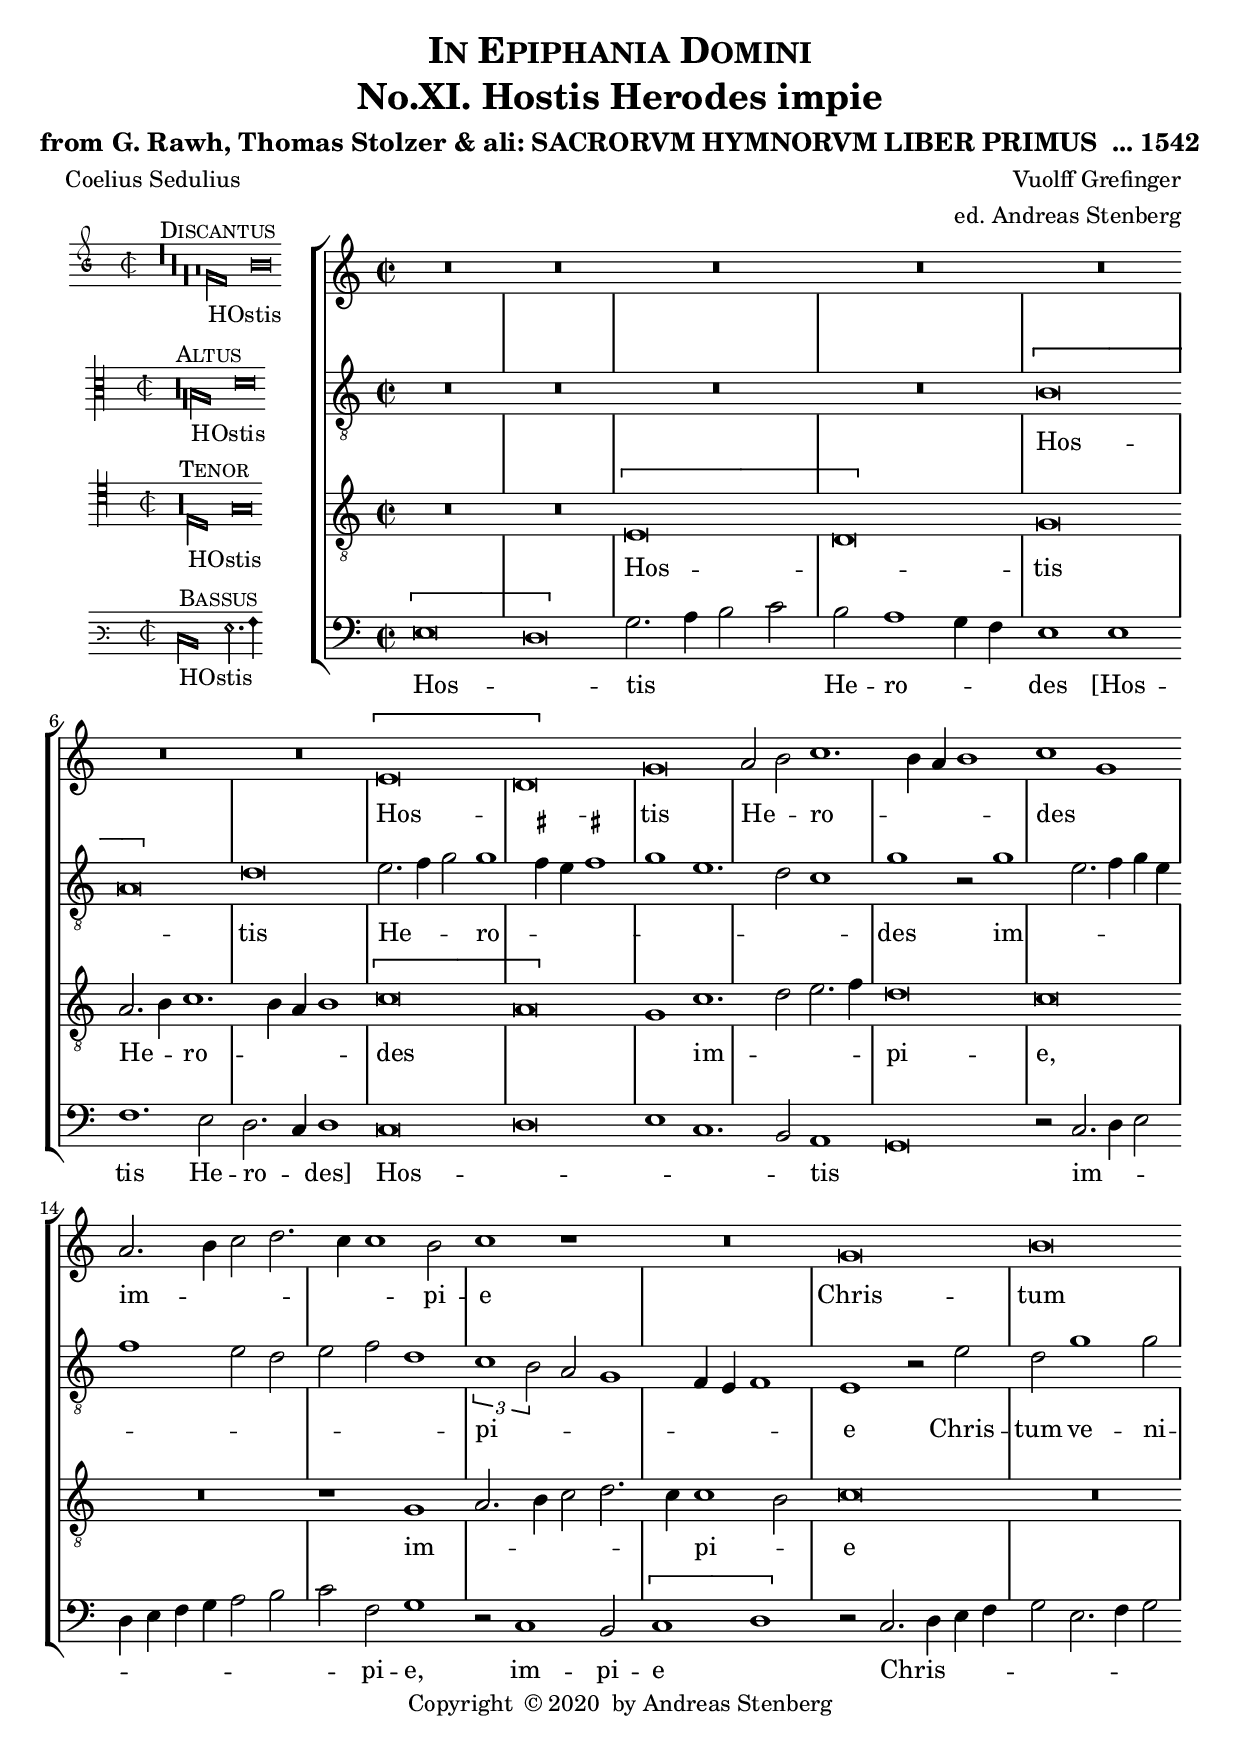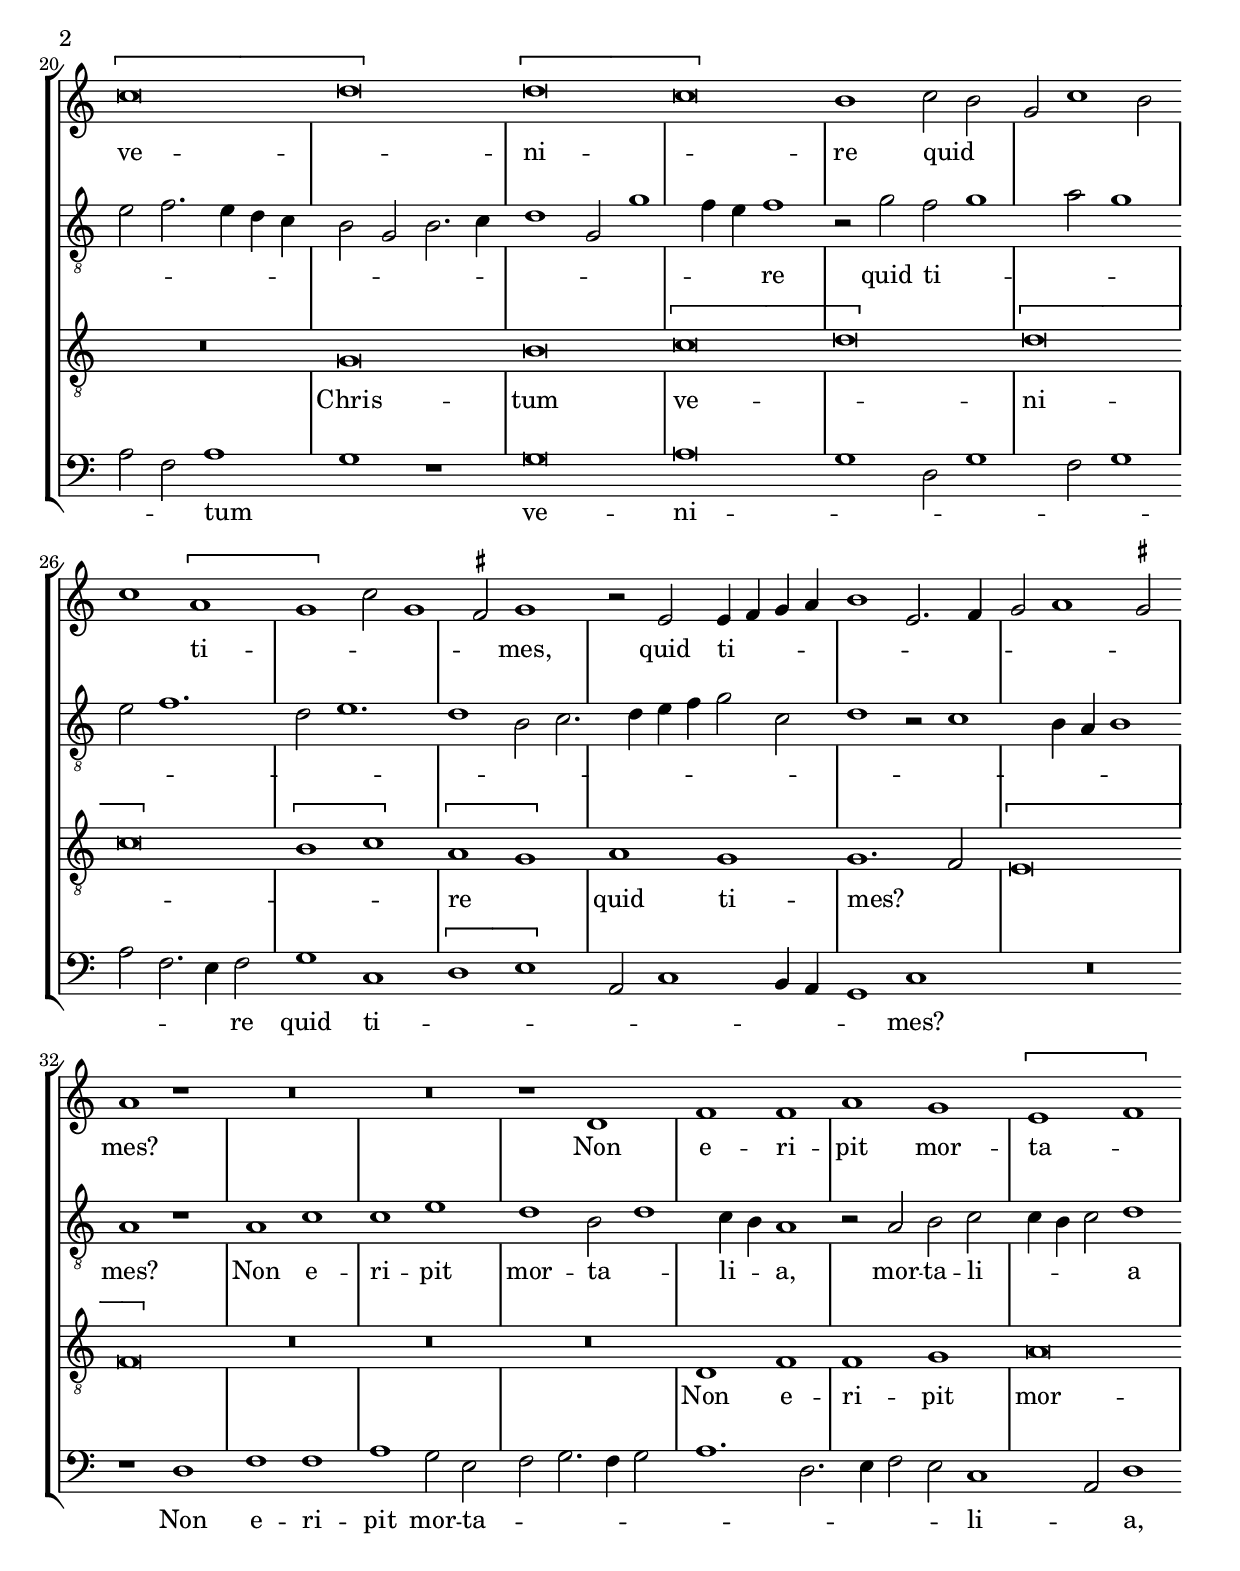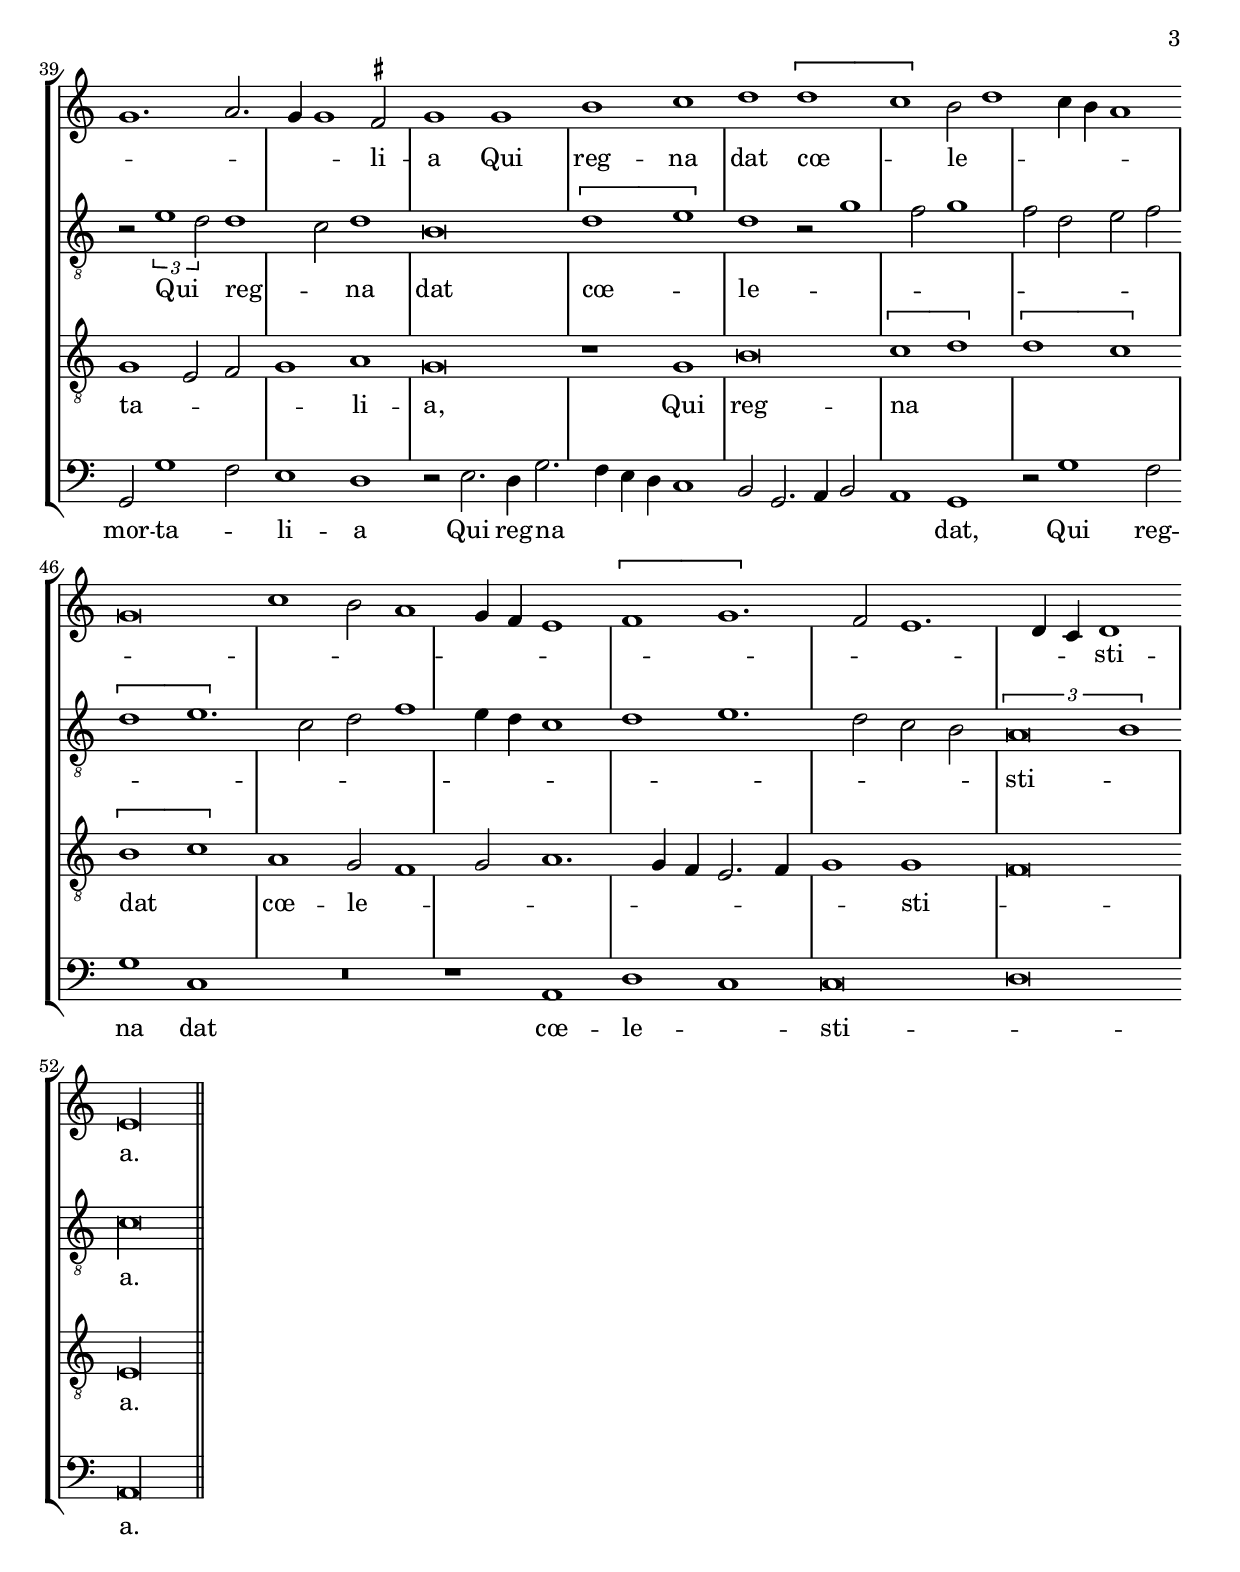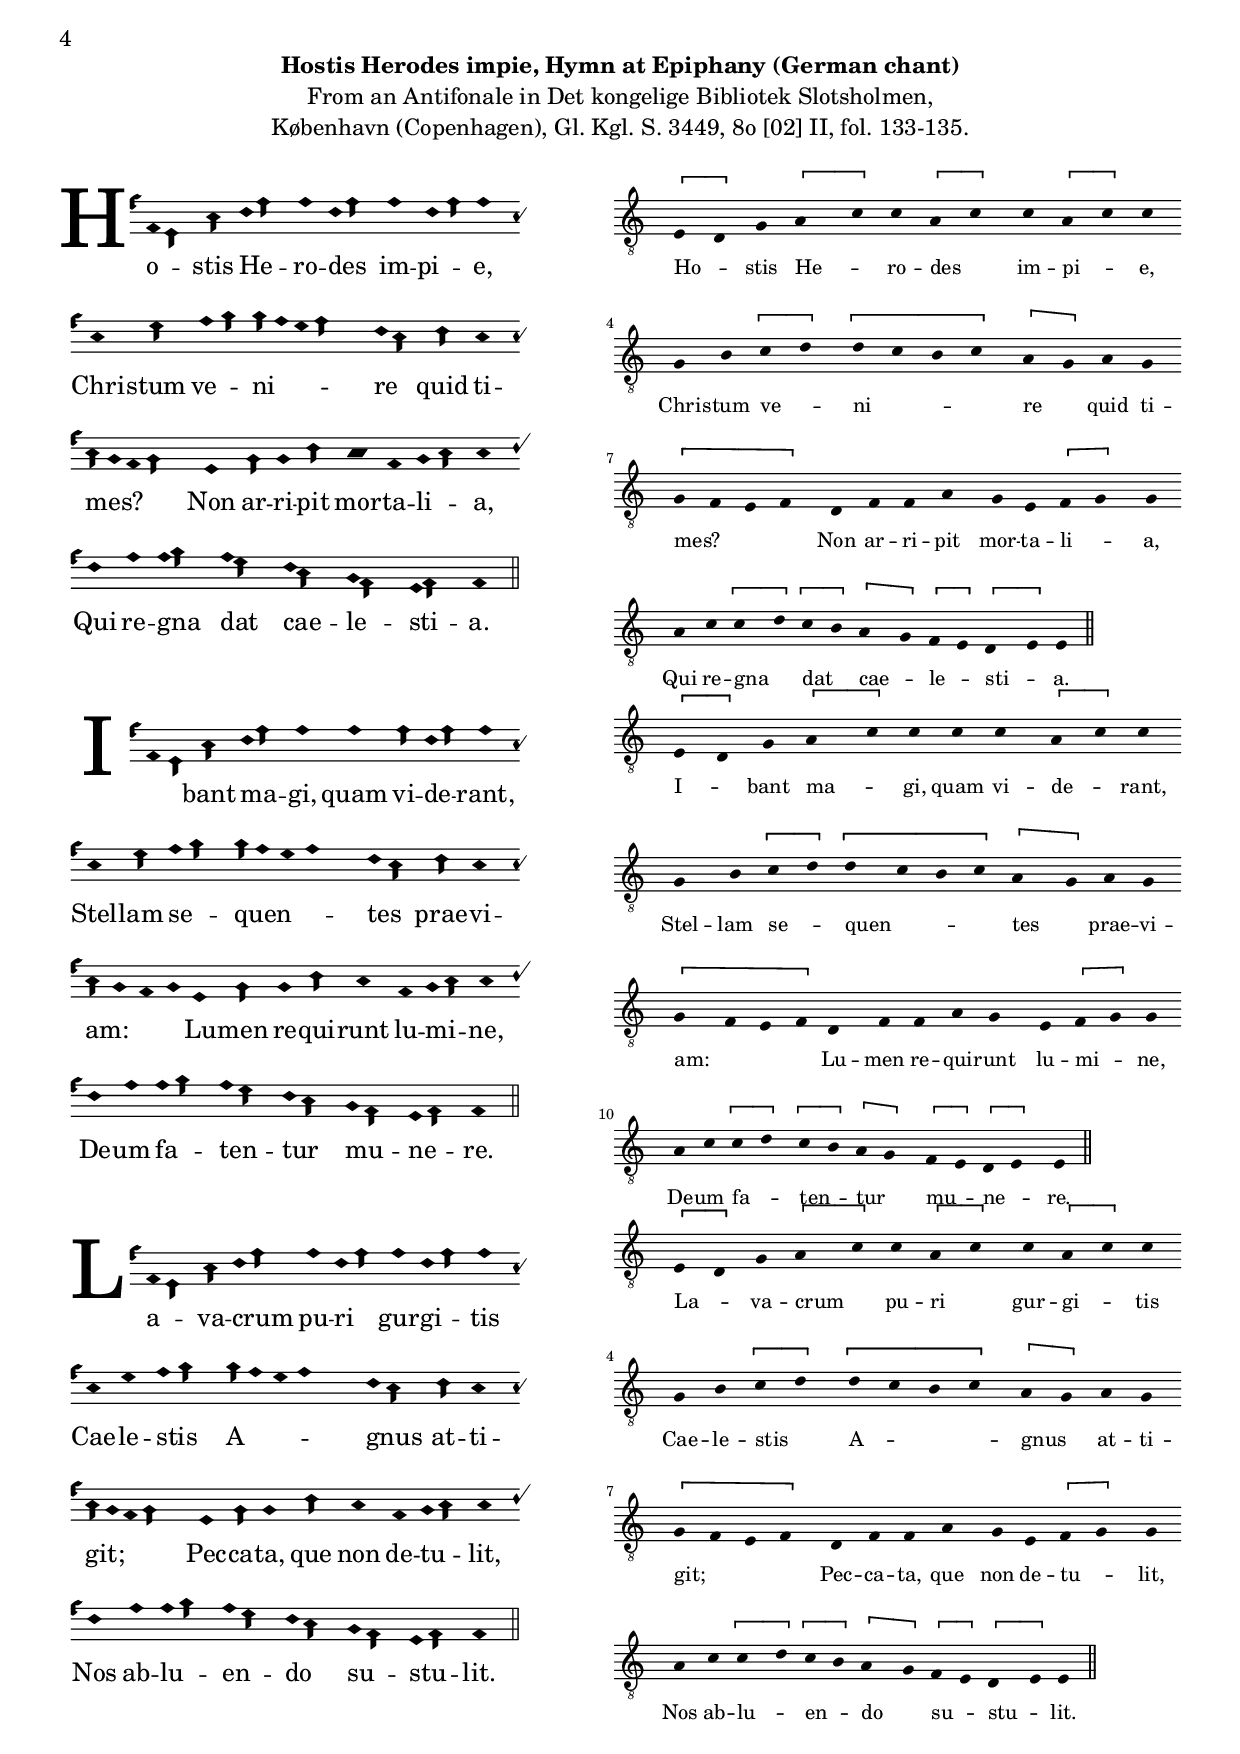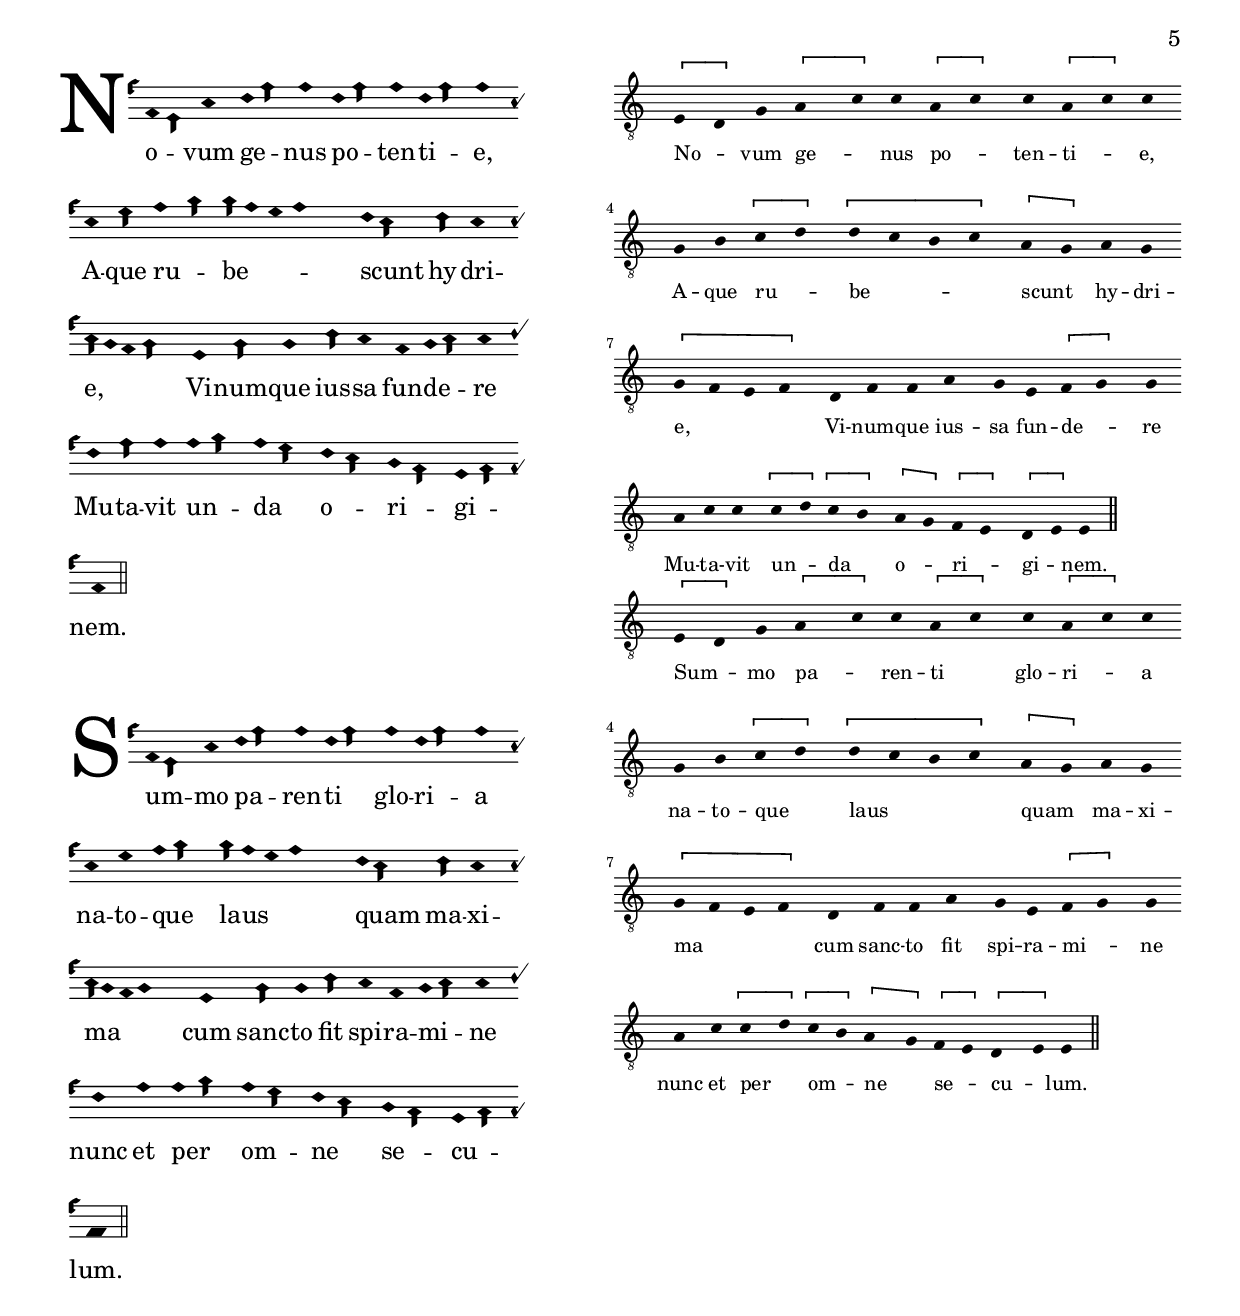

%%%%%%%%%%%%%%%%%%%%%%%%%%%%%%%%%%%%%%%%%%%%%%%%%%%%%%%%%%%%%%%%%%%
% This is a template based on the usual four part choir templater %
% where the voices have common lyrics at the the start but split  %
% to separate lyrics after a while.				  %
% This template is modyfied by AS from the one in the lilypond    %
% documentation.						  %
% This template is to be used for instance for fairly simple      %
% settings where the stanzas are set homophonicaly but twhere the %
% Chorus contains polyphony that require separate underlay for    %
% the different voices.						  %
%%%%%%%%%%%%%%%%%%%%%%%%%%%%%%%%%%%%%%%%%%%%%%%%%%%%%%%%%%%%%%%%%%%
\version "2.18.0"
\include "deutsch.ly"
#(append! supported-clefs '(("mensural-f3" . ("clefs.mensural.f" 0 0))))
#(append! supported-clefs '(("mensural-f1" . ("clefs.mensural.f" 4 0))))
#(append! supported-clefs '(("mensural-f2" . ("clefs.mensural.f" -2 0))))
#(append! supported-clefs '(("petrucci-g3" . ("clefs.petrucci.g" 0 1))))
#(append! supported-clefs '(("petrucci-c5" . ("clefs.petrucci.g" 5 5))))
ficta = \once \set suggestAccidentals =##t
\header {
  title = \markup {
    \center-column {
      \smallCaps "In Epiphania Domini"
      "No.XI. Hostis Herodes impie"
      ""
      \vspace #0.5
    }
  }
  subtitle = "from G. Rawh, Thomas Stolzer & ali: SACRORVM HYMNORVM LIBER PRIMUS  ... 1542"
  composer = "Vuolff Grefinger"
  arranger = "ed. Andreas Stenberg"
  poet = " Coelius Sedulius"
  meter =""
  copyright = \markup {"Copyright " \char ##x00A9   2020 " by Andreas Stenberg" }
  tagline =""
}
global = {
  \key c \major
}

sopMusic = \relative c'' {

  \set Score.tempoHideNote = ##t
  \tempo 1 = 76
  \time 2/2
  \set Timing.measureLength = #(ly:make-moment 4/2)
  \override Staff.BarLine.transparent = ##t
 R\breve*7
 \[e,\breve(
 d\breve)\]
 g\breve
 a2( h2) c1.(
     h4 a4 h1)
 c1( g1)
 a2.( h4 c2 d2.
    c4 c1) h2
 c1 r1
 R\breve
 g\breve
 h\breve
 \[c\breve(
 d\breve)\]
 \[d\breve(
 c\breve)\]		%% end of first line in orig.
 h1 c2( h2
 g2 c1 h2
 c1) \[a1(
 g1\] c2 g1
   \ficta fis2) g1
 r2 e2 e4( f4 g4 a4
 h1 e,2. f4
 g2 a1 \ficta gis2)
 a1 r1
 R\breve*2
 r1 d,1
 f1 f1
 a1 g1			%% end of second line.
 \[e1( f1\]
 g1. a2.
     g4 g1) \ficta fis2
 g1 g1
 h1 c1
 d1 \[d1(
 c1)\] h2( d1
    c4 h4 a1
 g\breve
 c1 h2 a1
    g4 f4 e1
 \[f1 g1.\]
     f2 e1.
     d4 c4) d1
  \cadenzaOn
  e\longa
 \revert Staff.BarLine.transparent
  \bar "||"
  \cadenzaOff
}
sopWords = \lyricmode {
  Hos -- tis He -- ro -- des im -- pi -- e
  Chris -- tum ve -- ni -- re quid ti -- mes,
  quid ti -- mes?
  Non e -- ri -- pit mor -- ta -- li -- a
  Qui reg -- na dat cœ -- le -- sti -- a.
}
altoMusic = \relative c' {
  \clef "G_8"
  \override Staff.BarLine.transparent = ##t
  R\breve*4
  \[h\breve(
  a\breve)\]
  d\breve
  e2.( f4 g2) g1(
     \ficta fis4 e4 \ficta fis!1
  g1 e1.
     d2 c1)
  g'1 r2 g1(
      e2. f4 g4 e4
  f1 e2 d2
  e2 f2 d1)			%% end of first line in orig.
  \tuplet 3/2 { c1( h2 } a2 g1
      f4 e4 f1)
  e1 r2 e'2
  d2 g1 g2(
  e2 f2.( e4 d4 c4
  h2 g2 h2. c4
  d1 g,2 g'1
     f4 e4) f1
  r2 g2 f2( g1
     a2 g1			%% end of seccond line.
  e2 f1.
  d2 e1.
  d1 h2 c2.
     d4 e4 f4 g2 c,2
  d1 r2 c1
     h4 a4 h1)
  a1 r1
  a1 c1
  c1 e1
  d1 h2( d1)
     c4( h4) a1
  r2 a2 h2 c2(			%% end of third line.
  c4 h4 c2) d1
  r2 \tuplet 3/2 { e1( d2) } d1(
     c2) d1
  h\breve
  \[d1( e1)\]
  d1( r2 g1
      f2 g1
  f2 d2 e2 f2
  \[d1 e1.\]
        c2 d2 f1
        e4 d4 c1
    d1 e1.
       d2 c2 h2)
    \tuplet 3/2 { a\breve( h1) }
    c\longa
  \revert Staff.BarLine.transparent
}
altoWords = \lyricmode {
  Hos -- tis He -- ro -- des im -- pi -- e
  Chris -- tum ve -- ni -- re quid ti -- mes?
  Non e -- ri -- pit mor -- ta -- li -- a,
  mor -- ta -- li -- a
  Qui reg -- na dat cœ -- le -- sti -- a.
}
%% PDF pag. 356.
tenorMusic = \relative c {
  \clef "G_8"
  \override Staff.BarLine.transparent = ##t
   R\breve*2
   \[e\breve (
   d\breve)\]
   g\breve
   a2.( h4) c1.(
      h4 a4 h1)
   \[c\breve(
   a\breve\]
   g1) c1.(
      d2 e2. f4)
   d\breve
   c\breve
   R\breve
   r1 g(
   a2. h4 c2 d2.
      c4) c1( h2)		%% end of first line in orig.
   c\breve
   R\breve*2
   g\breve
   h\breve
   \[c\breve(
   d\breve)\]
   \[d\breve(
   c\breve\]
   \[h1 c1)\]
   \[a1( g1)\]
   a1 g1
   g1.( f2
   \[e\breve
   f\breve)\]
   R\breve*3
   d1 f1
   f1 g1
   a\breve
   g1( e2 f2
   g1) a1
   g\breve
   r1 g1
   h\breve
   \[c1( d1\]			%% end of second line.
   \[d1 c1)\]
   \[h1( c1)\]
   a1 g2( f1
      g2 a1.
      g4 f4 e2. f4
   g1) g1(
   f\breve)
   e\longa
 \revert Staff.BarLine.transparent
}
tenorWords = \lyricmode {
  Hos -- tis He -- ro -- des im -- pi -- e,
  im -- pi -- e
  Chris -- tum ve -- ni -- re quid ti -- mes?
  Non e -- ri -- pit mor -- ta -- li -- a,
  Qui reg -- na dat cœ -- le -- sti -- a.
}
bassMusic = \relative c {
  \override Staff.BarLine.transparent = ##t
  \[e\breve(
  d\breve)\]
  g2.( a4 h2 c2)
  h2 a1( g4 f4)
  e1 e1
  f1. e2
  d2.( c4) d1
  c\breve(
  d\breve
  e1 c1.
     h2) a1(
  g\breve)
  r2 c2.( d4 e2			%% end of first line in orig.
  d4 e4 f4 g4 a2 h2
  c2) f,2 g1
  r2 c,1 h2
  \[c1( d1)\]
  r2 c2.( d4
  e4 f4 g2 e2. f4
  g2 a2 f2) a1(
  g1) r1
  g\breve
  a\breve(
  g1 d2 g1
     f2 g1			%% end of second line.
  a2 f2. e4) f2
  g1 c,1(
  \[d1 e1\]
  a,2 c1 h4 a4
  g1) c1
  R\breve
  r1 d1
  f1 f1
  a1 g2 e2 (
  f2 g2. f4 g2
  a1. d,2.
     e4 f2 e2) c1(
     a2) d1			%% end of third line.
  g,2 g'1( f2)
  e1 d1
  r2 e2. d4 g2.(
    f4 e4 d4 c1
  h2 g2. a4 h2
  a1) g1
  r2 g'1 f2
  g1 c,1
  R\breve
  r1 a1
  d1( c1)
  c\breve(
  d\breve)
  a\longa
  \revert Staff.BarLine.transparent
}
bassWords = \lyricmode {
  Hos -- tis He -- ro -- des
  [Hos -- tis He -- ro -- des]
  Hos -- tis im -- pi -- e,
  im -- pi -- e
  Chris -- tum ve -- ni -- re quid ti -- mes?
  Non e -- ri -- pit mor -- ta -- li -- a,
  mor -- ta -- li -- a
  Qui reg -- na dat,
  Qui reg -- na dat cœ -- le -- sti -- a.
}
incipitDiscantus = \markup {
  \score {
    {
      %      \set Staff.instrumentName = #"Tenor "
      \override NoteHead.style = #'neomensural
      \override Rest.style = #'neomensural
      \override Staff.TimeSignature.style = #'mensural
      \cadenzaOn
      \clef "petrucci-g3"
      \key c \major
      \time 2/2

      h'\longa \rest ^\markup { \smallCaps"Discantus"}
      g'\longa \rest
      e'\longa \rest
      e'\breve \rest
      \[e'\breve_"HOstis"
      d'\] g'\breve
    }
    \layout {
      \context {
        \Voice
        \remove "Ligature_bracket_engraver"
        \consists "Mensural_ligature_engraver"
      }
      line-width = 4.5\cm
    }
  }
}


incipitAltus = \markup {
  \score {
    {
      %      \set Staff.instrumentName = #"Tenor "
      \override NoteHead.style = #'neomensural
      \override Rest.style = #'neomensural
      \override Staff.TimeSignature.style = #'mensural
      \cadenzaOn
      \clef "petrucci-c3"
      \key c \major
      \time 2/2
      c'\longa \rest^\markup \smallCaps"Altus"
      a\longa\rest
      \[h\breve_"HOstis"
      a\breve\] d'\breve
    }
    \layout {
      \context {
        \Voice
        \remove "Ligature_bracket_engraver"
        \consists "Mensural_ligature_engraver"
      }
      line-width = 4.5\cm
    }
  }
}


incipitTenor = \markup {
  \score {
    {
      %      \set Staff.instrumentName = #"Tenor "
      \override NoteHead.style = #'neomensural
      \override Rest.style = #'neomensural
      \override Staff.TimeSignature.style = #'mensural
      \cadenzaOn
      \clef "petrucci-c4"
      \key c \major
      \time 2/2
      r\longa ^\markup \smallCaps"Tenor" \[e\breve _"HOstis"
      d\breve\]
      g\breve
    }
    \layout {
      \context {
        \Voice
        \remove "Ligature_bracket_engraver"
        \consists "Mensural_ligature_engraver"
      }
      line-width = 5.0\cm
    }
  }
}
#(append! supported-clefs '(("mensural-f3" . ("clefs.mensural.f" 0 0))))

incipitBassus = \markup {
  \score {
    {
      %      \set Staff.instrumentName = #"Tenor "
      \override NoteHead.style = #'neomensural
      \override Rest.style = #'neomensural
      \override Staff.TimeSignature.style = #'mensural
      \cadenzaOn
      \clef "mensural-f3"
      \key c \major
      \time 2/2
      \[e\breve^\markup \smallCaps"Bassus"_"HOstis"
      d\breve\] g2. a4
    }
    \layout {
      \context {
        \Voice
        \remove "Ligature_bracket_engraver"
        \consists "Mensural_ligature_engraver"
      }
      line-width = 4.5\cm
    }
  }
}


\score {
  <<
    \new StaffGroup \with {
      \override VerticalAxisGroup.staff-staff-spacing = #'((basic-distance . 12))
    } <<
      \new Staff = treble <<
        \set Staff.instrumentName = \incipitDiscantus
        \new Voice = "sopranos" {
          \set  Staff.midiInstrument ="choir aahs"
          %	\voiceOne
          << \global \sopMusic >>
        }
      >>
      \new Lyrics = sopranos { s1 }

      \new Staff = "medius" <<
        \set Staff.instrumentName = \incipitAltus

        \new Voice = "altos" {
          %	\voiceTwo
          \set  Staff.midiInstrument ="choir aahs"
          << \global \altoMusic >>
        }
      >>

      \new Lyrics = "altos" { s1 }
      \new Staff = tenors <<
        \set Staff.instrumentName = \incipitTenor

        \clef "treble"
        \new Voice = "tenors" {
          \set  Staff.midiInstrument ="choir aahs"
          %	\voiceOne
          << \global \tenorMusic >>
        }
      >>
      \new Lyrics = "tenors" { s1 }

      \new Staff ="basses" {
        \set Staff.instrumentName = \incipitBassus

        \new Voice = "basses" {
          \set  Staff.midiInstrument ="choir aahs"
          \clef "bass"
          %	\voiceTwo
          << \global \bassMusic >>
        }
      }
    >>
    \new Lyrics = basses { s1 }

    \context Lyrics = sopranos \lyricsto sopranos \sopWords
    \context Lyrics = altos \lyricsto altos \altoWords
    \context Lyrics = tenors \lyricsto tenors \tenorWords
    \context Lyrics = basses \lyricsto basses \bassWords
  >>
  \layout {
    \context {
      \Score
      % no bars in staves
      %      \override BarLine.transparent = ##t

    }
    % the next three instructions keep the lyrics between the bar lines
    \context {
      \Lyrics
      \consists "Bar_engraver"
      \override BarLine.transparent = ##t
    }
    \context {
      \StaffGroup
      \consists "Separating_line_group_engraver"
    }
    \context {
      \Voice
      % no slurs
      \override Slur.transparent = ##t
      % Comment in the below "\remove" command to allow line
      % breaking also at those barlines where a note overlaps
      % into the next bar.  The command is commented out in this
      % short example score, but especially for large scores, you
      % will typically yield better line breaking and thus improve
      % overall spacing if you comment in the following command.
      %\remove "Forbid_line_break_engraver"
    }
    indent = 4.5\cm
  }

}
\score {
  <<
    \new StaffGroup <<
      \new Staff = treble <<
        \set Staff.instrumentName = \incipitDiscantus
        \new Voice = "sopranos" {
          \set  Staff.midiInstrument ="choir aahs"
          %	\voiceOne
          << \global \sopMusic >>
        }
      >>
      \new Lyrics = sopranos { s1 }

      \new Staff = "medius" <<
        \set Staff.instrumentName = \incipitAltus

        \new Voice = "altos" {
          %	\voiceTwo
          \set  Staff.midiInstrument ="choir aahs"
          << \global \altoMusic >>
        }
      >>

      \new Lyrics = "altos" { s1 }
      \new Staff = tenors <<
        \set Staff.instrumentName = \incipitTenor

        \clef "treble"
        \new Voice = "tenors" {
          \set  Staff.midiInstrument ="choir aahs"
          %	\voiceOne
          << \global \tenorMusic >>
        }
      >>
      \new Lyrics = "tenors" { s1 }

      \new Staff ="basses" {
        \set Staff.instrumentName = \incipitBassus

        \new Voice = "basses" {
          \set  Staff.midiInstrument ="choir aahs"
          \clef "G_8"
          %	\voiceTwo
          << \global \bassMusic >>
        }
      }
    >>
    \new Lyrics = basses { s1 }

    \context Lyrics = sopranos \lyricsto sopranos \sopWords
    \context Lyrics = altos \lyricsto altos \altoWords
    \context Lyrics = tenors \lyricsto tenors \tenorWords
    \context Lyrics = basses \lyricsto basses \bassWords
  >>
  \midi {}
}

\version "2.20.0"

\include "deutsch.ly"
%\include "gregorian.ly"

virga =
\once \override NoteHead.style = #'hufnagel.virga

lpes =
\once \override NoteHead.style = #'hufnagel.lpes

virgaL = \tweak extra-offset #'(-3.5 . 0)   \once \override NoteHead.style = #'hufnagel.virga


virgula = {
  \once \override BreathingSign.text = #(make-musicglyph-markup "scripts.rcomma")
  \once \override BreathingSign.font-size = #-2

  % Workaround: add padding.  Correct fix would be spacing engine handle this.
  \once \override BreathingSign.minimum-X-extent = #'(-0.8.0 . 0.0)
  \once \override BreathingSign.minimum-Y-extent = #'(-2.5 . 2.5)

  \breathe
}
caesura = {
  \once \override BreathingSign.text = #(make-musicglyph-markup "scripts.rvarcomma")
  \once \override BreathingSign.font-size = #-2

  % Workaround: add padding.  Correct fix would be spacing engine handle this.
  \once \override BreathingSign.minimum-X-extent = #'(-0.8.0 . 0.0)
  \once \override BreathingSign.minimum-Y-extent = #'(-2.5 . 2.5)

  \breathe
}
divisioMinima = {
  \once \override BreathingSign.stencil = #ly:breathing-sign::divisio-minima

  % Workaround: add padding.  Correct fix would be spacing engine handle this.
  \once \override BreathingSign.minimum-X-extent = #'(-0.8.0 . 0.0)
  \once \override BreathingSign.minimum-Y-extent = #'(-2.5 . 2.5)

  \breathe
}
divisioMaior = {
  \once \override BreathingSign.stencil = #ly:breathing-sign::divisio-maior
  \once \override BreathingSign.Y-offset = #0

  % Workaround: add padding.  Correct fix would be spacing engine handle this.
  \once \override BreathingSign.minimum-X-extent = #'(-0.8.0 . 0.0)
  \once \override BreathingSign.minimum-Y-extent = #'(-2.5 . 2.5)

  \breathe
}
divisioMaxima = {
  \once \override BreathingSign.stencil = #ly:breathing-sign::divisio-maxima
  \once \override BreathingSign.Y-offset = #0

  % Workaround: add padding.  Correct fix would be spacing engine handle this.
  \once \override BreathingSign.minimum-X-extent = #'(-0.8.0 . 0.0)
  \once \override BreathingSign.minimum-Y-extent = #'(-2.5 . 2.5)

  \breathe
}
finalis = {
  \once \override BreathingSign.stencil = #ly:breathing-sign::finalis
  \once \override BreathingSign.Y-offset = #0

  % Workaround: add padding.  Correct fix would be spacing engine handle this.
  \once \override BreathingSign.minimum-X-extent = #'(-0.8.0 . 0.0)
  \once \override BreathingSign.minimum-Y-extent = #'(-2.5 . 2.5)

  \breathe
}


Hostis = \relative c {
  %  \time 1/4
  \clef "G_8"
  %  \override Lyrics.LyricText.X-extent  = #'(0 . 3)
  \[e4\melisma d\melismaEnd\] g
  \[a\melisma c\melismaEnd\] c \[a\melisma c\melismaEnd\]
  c \[a\melisma c\melismaEnd\] c
  \break \bar ""

  g h
  \[c\melisma d\melismaEnd\] \[d\melisma c h c\melismaEnd\] \[a\melisma g\melismaEnd\]
  a g
  \break \bar ""

  \[g\melisma f e f\melismaEnd\]
  d f f a
  g e \[f\melisma g\melismaEnd\] g
  \break \bar ""

  a c \[c\melisma d\melismaEnd\]
  \[c\melisma h\melismaEnd\]
  \[a\melisma g\melismaEnd\] \[f\melisma e\melismaEnd\]  \[d\melisma e\melismaEnd\] e
  \once \revert Staff.BarLine.transparent \bar "||"
}

HostisII = \relative c {
  %  \time 1/4
  \clef "G_8"
  %  \override Lyrics.LyricText.X-extent  = #'(0 . 3)
  \[e\melisma d\melismaEnd\] g
  \[a\melisma c\melismaEnd\] c c
  c \[a\melisma c\melismaEnd\] c
  \break \bar ""

  g h
  \[c\melisma d\melismaEnd\] \[d\melisma c h c\melismaEnd\] \[a\melisma g\melismaEnd\]
  a g
  \break \bar ""

  \[g\melisma f e f\melismaEnd\]
  d f f a
  g e \[f\melisma g\melismaEnd\] g
  \break \bar ""

  a c \[c\melisma d\melismaEnd\]
  \[c\melisma h\melismaEnd\]
  \[a\melisma g\melismaEnd\] \[f\melisma e\melismaEnd\]  \[d\melisma e\melismaEnd\] e
  \once \revert Staff.BarLine.transparent \bar "||"
}
HostisIII = \relative c {
  %  \time 1/4
  \clef "G_8"
  %  \override Lyrics.LyricText.X-extent  = #'(0 . 3)
  \[e\melisma d\melismaEnd\] g
  \[a\melisma c\melismaEnd\] c \[a\melisma c\melismaEnd\]
  c \[a\melisma c\melismaEnd\] c
  \break \bar ""

  g h
  \[c\melisma d\melismaEnd\] \[d\melisma c h c\melismaEnd\] \[a\melisma g\melismaEnd\]
  a g
  \break \bar ""

  \[g\melisma f e f\melismaEnd\]
  d f f a
  g e \[f\melisma g\melismaEnd\] g
  \break \bar ""

  a c \[c\melisma d\melismaEnd\]
  \[c\melisma h\melismaEnd\]
  \[a\melisma g\melismaEnd\] \[f\melisma e\melismaEnd\]  \[d\melisma e\melismaEnd\] e
  \once \revert Staff.BarLine.transparent \bar "||"
}
HostisIV = \relative c {
  %  \time 1/4
  \clef "G_8"
  %  \override Lyrics.LyricText.X-extent  = #'(0 . 3)
  \[e\melisma d\melismaEnd\] g
  \[a\melisma c\melismaEnd\] c \[a\melisma c\melismaEnd\]
  c \[a\melisma c\melismaEnd\] c
  \break \bar ""

  g h
  \[c\melisma d\melismaEnd\] \[d\melisma c h c\melismaEnd\] \[a\melisma g\melismaEnd\]
  a g
  \break \bar ""

  \[g\melisma f e f\melismaEnd\]
  d f f a
  g e \[f\melisma g\melismaEnd\] g
  \break \bar ""

  a c c \[c\melisma d\melismaEnd\]
  \[c\melisma h\melismaEnd\]
  \[a\melisma g\melismaEnd\] \[f\melisma e\melismaEnd\]  \[d\melisma e\melismaEnd\] e
  \once \revert Staff.BarLine.transparent \bar "||"
}
HostisV = \relative c {
  %  \time 1/4
  \clef "G_8"
  %  \override Lyrics.LyricText.X-extent  = #'(0 . 3)
  \[e\melisma d\melismaEnd\] g
  \[a\melisma c\melismaEnd\] c \[a\melisma c\melismaEnd\]
  c \[a\melisma c\melismaEnd\] c
  \break \bar ""

  g h
  \[c\melisma d\melismaEnd\] \[d\melisma c h c\melismaEnd\] \[a\melisma g\melismaEnd\]
  a g
  \break \bar ""

  \[g\melisma f e f\melismaEnd\]
  d f f a
  g e \[f\melisma g\melismaEnd\] g
  \break \bar ""

  a c \[c\melisma d\melismaEnd\]
  \[c\melisma h\melismaEnd\]
  \[a\melisma g\melismaEnd\] \[f\melisma e\melismaEnd\]  \[d\melisma e\melismaEnd\] e
  \once \revert Staff.BarLine.transparent \bar "||"
}
HostisLyr = \lyricmode {
  Ho -- stis He -- ro -- des im -- pi -- e,
  Chri -- stum ve -- ni -- re quid ti -- mes?
  Non ar -- ri -- pit mor -- ta -- li -- a,
  Qui re -- gna dat cae -- le -- sti -- a.
}

Beatus = \lyricmode {
I -- bant ma -- gi, quam vi -- de -- rant,
                  Stel -- lam se -- quen -- tes prae -- vi -- am:
                  Lu -- men re -- qui -- runt lu -- mi -- ne,
                  De -- um fa -- ten -- tur mu -- ne -- re.

}

Clausae = \lyricmode {
   La -- va -- crum pu -- ri gur -- gi -- tis
                  Cae -- le -- stis A -- gnus at -- ti -- git;
                  Pec -- ca -- ta, que non de -- tu -- lit,
                  Nos ab -- lu -- en -- do su -- stu -- lit.

}
Domus = \lyricmode {
  Do -- mus pu -- di -- ci pec -- to -- ris
  Tem -- plum re -- pen -- te fit De -- i;
  In -- tac -- ta ne -- sci -- ens vi -- rum
  Ver -- bo con -- ce -- pit Fi -- li -- um.
}
Enixa = \lyricmode {
  Eni -- xa est pu -- er -- pe -- ra
  Quem Ga -- bri -- el prae -- di -- xe -- rat,
  Quem ma -- tris al -- vo ge -- sti -- ens
  Clau -- sus Io -- an -- nes sen -- se -- rat.
}
Foeno = \lyricmode {
  Foe -- no ia -- ce -- re per -- tu -- lit,
  Prae -- se -- pe non ab -- hor -- ru -- it,
  Par -- vo -- que lac -- te pa -- stus est
  Per quem nec a -- les e -- su -- rit.
}
Gaudet = \lyricmode {
  No -- vum ge -- nus po -- ten -- ti -- e,
                A -- que ru -- be -- scunt hy -- dri -- e,
                Vi -- num -- que ius -- sa fun -- de -- re
                Mu -- ta -- vit un -- da o -- ri -- gi -- nem.

}
Summo = \lyricmode {
  Sum -- mo pa -- ren -- ti glo -- ri -- a
  na -- to -- que laus quam ma -- xi -- ma
  cum sanc -- to fit spi -- ra -- mi -- ne
  nunc et per om -- ne se -- cu -- lum.

}

\markup {
  \column {
    \fill-line { \bold "Hostis Herodes impie, Hymn at Epiphany (German chant)" }
    \fill-line {      "From an Antifonale in Det kongelige Bibliotek Slotsholmen," }
    \fill-line {  "København (Copenhagen), Gl. Kgl. S. 3449, 8o [02] II, fol. 133-135." }
    \vspace #'1.0
    \fill-line {
      \column {
        \line {

          \score {
            <<
              \new VaticanaStaff = "upperStaff" <<
                \set Staff.instrumentName = \markup \fontsize #'11  "H"
                \set Staff.midiInstrument = "choir aahs"
                \context VaticanaVoice = "cantus" <<
                  \transpose c c {
                    %      \override Staff.StaffSymbol.line-count = #5
                    \startStaff
                    \override Staff.KeySignature.glyph-name-alist =
                    #alteration-hufnagel-glyph-name-alist
                    \override Staff.Accidental.glyph-name-alist =
                    #alteration-hufnagel-glyph-name-alist
                    \override Staff.Custos.style = #'hufnagel
                    \override NoteHead.style = #'hufnagel.punctum
                    \clef "hufnagel-do3"
                    %\set Staff.clefPosition = #2
                    % \set Staff.middleCPosition = #2
                    %  \set Staff.middleCClefPosition = #-4        d e \virgula \once \override NoteHead.style = #'hufnagel.virga
                    e\melisma \virga \tweak extra-offset #'(-1.2 . 0)  d\melismaEnd \virga g\melismaEnd
                    a\melisma \virga \tweak extra-offset #'(-1.2 . 0)  c'\melismaEnd c'  a\melisma \virga \tweak extra-offset #'(-1.2 . 0)  c'\melismaEnd
                    c' \tweak extra-offset #'(0.8 . 0) a\melisma \tweak extra-offset #'(-1.8 . 0) \virga c'\melismaEnd c '
                    \break \bar ""

                    g \virga h
                    \tweak extra-offset #'(0.8 . 0) c'\melisma \tweak extra-offset #'(-1.8 . 0) \virga d'\melismaEnd \virga  d'\melisma \tweak extra-offset #'(-0.8 . 0) c' \tweak extra-offset #'(-1.8 . 0) h \virga \tweak extra-offset #'(-2.8 . 0) c'\melismaEnd a\melisma \virga \tweak extra-offset #'(-1.2 . 0)  g\melismaEnd
                    \virga a g
                    \break \bar ""

                    \virga g\melisma \tweak extra-offset #'(-0.8 . 0) f \tweak extra-offset #'(-1.8 . 0) e \virga \tweak extra-offset #'(-2.8 . 0)  f\melismaEnd
                    d
                    \virga f f \virga a
                    \lpes g e f\melisma \virga \tweak extra-offset #'(-0.8 . 0)  g\melismaEnd g
                    \break \bar ""

                    a c' c'\melisma \virga \tweak extra-offset #'(-1.8 . 0)  d'\melismaEnd
                    c'\melisma \virga \tweak extra-offset #'(-1.8 . 0)  h\melismaEnd
                    a\melisma \virga \tweak extra-offset #'(-1.8 . 0)  g\melismaEnd f\melisma \virga \tweak extra-offset #'(-1.8 . 0)  e\melismaEnd d\melisma \virga \tweak extra-offset #'(-1.8 . 0)  e\melismaEnd e
                    \finalis

                  }
                >>
                \new Lyrics = "One" \lyricsto "cantus" {
                  o -- stis He -- ro -- des im -- pi -- e,
                  Chri -- stum ve -- ni -- re quid ti -- mes?
                  Non ar -- ri -- pit mor -- ta -- li -- a,
                  Qui re -- gna dat cae -- le -- sti -- a.
                }

              >>

            >>
            \layout {
              indent = 10.0
              line-width = 76
              ragged-last = ##f
              \context {
                \Score
                timing = ##f
              }
              \context {
                \VaticanaStaff
                \revert  BarLine.transparent
                \override StaffSymbol.thickness = #1.0
                \override KeySignature.glyph-name-alist =
                #alteration-vaticana-glyph-name-alist
                \override Custos.neutral-position = #4
              }
            }
            %  \midi {
            %    \tempo 4 = 140
            %  }
          }
        }
        \vspace #'2.6

        \line {
          \score {
            <<
              \new VaticanaStaff = "upperStaff" <<
                \set Staff.instrumentName = \markup \fontsize #'11  "I"
                \set Staff.midiInstrument = "choir aahs"
                \context VaticanaVoice = "cantus" <<
                  \transpose c c {
                    %      \override Staff.StaffSymbol.line-count = #5
                    \startStaff
                    \override Staff.KeySignature.glyph-name-alist =
                    #alteration-hufnagel-glyph-name-alist
                    \override Staff.Accidental.glyph-name-alist =
                    #alteration-hufnagel-glyph-name-alist
                    \override Staff.Custos.style = #'hufnagel
                    \override NoteHead.style = #'hufnagel.punctum
                    \clef "hufnagel-do3"
                    %\set Staff.clefPosition = #2
                    % \set Staff.middleCPosition = #2
                    %  \set Staff.middleCClefPosition = #-4        d e \virgula \once \override NoteHead.style = #'hufnagel.virga
                    e\melisma \virga \tweak extra-offset #'(-0.6 . 0)  d\melismaEnd \virga g\melismaEnd
                    a\melisma \virga \tweak extra-offset #'(-1.2 . 0)  c'\melismaEnd c'  c'
                    \virga c' a\melisma \virga \tweak extra-offset #'(-1.0 . 0)  c'\melismaEnd c '
                    \break \bar ""

                    g \virga h
                    c'\melisma \virga \tweak extra-offset #'(-1.2 . 0) d'\melismaEnd \virga d'\melisma \tweak extra-offset #'(-1.2 . 0) c' \tweak extra-offset #'(-2.0 . 0) h \tweak extra-offset #'(-2.8 . 0)  c'\melismaEnd a\melisma \virga \tweak extra-offset #'(-1.2 . 0)  g\melismaEnd
                    \virga a g
                    \break \bar ""

                    \virga g\melisma f e  f\melismaEnd
                    d
                    \virga f f \virga a
                    g e f\melisma \virga \tweak extra-offset #'(-0.8 . 0)  g\melismaEnd g
                    \break \bar ""

                    a c' c'\melisma \virga \tweak extra-offset #'(-1.2 . 0) d'\melismaEnd
                    c'\melisma \virga \tweak extra-offset #'(-1.2 . 0) h\melismaEnd
                    a\melisma \virga \tweak extra-offset #'(-1.2 . 0)  g\melismaEnd f\melisma \virga \tweak extra-offset #'(-1.2 . 0)  e\melismaEnd d\melisma \virga \tweak extra-offset #'(-1.2 . 0) e\melismaEnd e
                    \finalis

                  }
                >>
                \new Lyrics = "One" \lyricsto "cantus" {
                  _ bant ma -- gi, quam vi -- de -- rant,
                  Stel -- lam se -- quen -- tes prae -- vi -- am:
                  Lu -- men re -- qui -- runt lu -- mi -- ne,
                  De -- um fa -- ten -- tur mu -- ne -- re.

                }

              >>
            >>
            \layout {
              indent = 10.0
              line-width = 76
              ragged-last = ##f
              \context {
                \Score
                timing = ##f
              }
              \context {
                \VaticanaStaff
                \revert  BarLine.transparent
                \override StaffSymbol.thickness = #1.0
                \override KeySignature.glyph-name-alist =
                #alteration-vaticana-glyph-name-alist
                \override Custos.neutral-position = #4
              }
            }

          }
        }
        \vspace #'2.6
        \line {
          \score {
            <<
              \new VaticanaStaff = "upperStaff" <<
                \set Staff.instrumentName = \markup \fontsize #'11  "L"
                \set Staff.midiInstrument = "choir aahs"
                \context VaticanaVoice = "cantus" <<
                  \transpose c c {
                    %      \override Staff.StaffSymbol.line-count = #5
                    \startStaff
                    \override Staff.KeySignature.glyph-name-alist =
                    #alteration-hufnagel-glyph-name-alist
                    \override Staff.Accidental.glyph-name-alist =
                    #alteration-hufnagel-glyph-name-alist
                    \override Staff.Custos.style = #'hufnagel
                    \override NoteHead.style = #'hufnagel.punctum
                    \clef "hufnagel-do3"
                    %\set Staff.clefPosition = #2
                    % \set Staff.middleCPosition = #2
                    %  \set Staff.middleCClefPosition = #-4        d e \virgula \once \override NoteHead.style = #'hufnagel.virga
                    e\melisma \virga \tweak extra-offset #'(-1.0 . 0) d\melismaEnd \virga g
                    a\melisma \virga  \tweak extra-offset #'(-1.8 . 0) c'\melismaEnd c' a\melisma \virga \tweak extra-offset #'(-0.8 . 0)  c'\melismaEnd
                    c' a\melisma \virga \tweak extra-offset #'(-0.8 . 0) c'\melismaEnd c '
                    \break \bar ""

                    g  h
                    c'\melisma \virga \tweak extra-offset #'(-1.2 . 0)  d'\melismaEnd \virga d'\melisma \tweak extra-offset #'(-1.2 . 0) c' \tweak extra-offset #'(-2.2 . 0) h \tweak extra-offset #'(-3.2 . 0) c'\melismaEnd a\melisma \virga \tweak extra-offset #'(-1.4 . 0)  g\melismaEnd
                    \virga a g
                    \break \bar ""

                    \virga g\melisma \tweak extra-offset #'(-0.8 . 0) f \tweak extra-offset #'(-1.8 . 0) e \virga \tweak extra-offset #'(-2.8 . 0) f\melismaEnd
                    d
                    \virga f f \virga a
                    g e f\melisma \virga \tweak extra-offset #'(-1.0 . 0)  g\melismaEnd g
                    \break \bar ""

                    a c' c'\melisma \virga \tweak extra-offset #'(-1.2 . 0)  d'\melismaEnd
                    c'\melisma \virga \tweak extra-offset #'(-1.2 . 0) h\melismaEnd
                    a\melisma \virga \tweak extra-offset #'(-1.2 . 0) g\melismaEnd f\melisma \virga \tweak extra-offset #'(-1.2 . 0)  e\melismaEnd d\melisma \virga \tweak extra-offset #'(-1.2 . 0) e\melismaEnd e
                    \finalis

                  }
                >>
                \new Lyrics = "One" \lyricsto "cantus" {
                  a -- va -- crum pu -- ri gur -- gi -- tis
                  Cae -- le -- stis A -- gnus at -- ti -- git;
                  Pec -- ca -- ta, que non de -- tu -- lit,
                  Nos ab -- lu -- en -- do su -- stu -- lit.

                }

              >>
            >>
            \layout {
              indent = 10.0
              line-width = 76
              ragged-last = ##f
              \context {
                \Score
                timing = ##f
              }
              \context {
                \VaticanaStaff
                \revert  BarLine.transparent
                \override StaffSymbol.thickness = #1.0
                \override KeySignature.glyph-name-alist =
                #alteration-vaticana-glyph-name-alist
                \override Custos.neutral-position = #4
              }
            }

          }
        }
      }

      \column {

        \score {
          \new Staff <<
            \new Voice = "chant" \Hostis
            \new Lyrics = "one" \lyricsto "chant" \HostisLyr
          >>
          \layout {
            indent = #0.0
            line-width = 96
            #(layout-set-staff-size 16)

            \context {
              \Staff
              \remove "Time_signature_engraver"
              %      \override BarLine.X-extent = #'(-1 . 1)
              \hide Stem
              \hide Beam
              \hide BarLine
              \hide TupletNumber
            }
          }
        }

        %\vspace #1.0
        \score {
          \new Staff <<
            \new Voice = "chant" \HostisII
            \new Lyrics = "one" \lyricsto "chant" \Beatus
          >>
          \layout {
            indent = #0.0
            line-width = 96
            #(layout-set-staff-size 16)

            \context {
              \Staff
              \remove "Time_signature_engraver"
              %      \override BarLine.X-extent = #'(-1 . 1)
              \hide Stem
              \hide Beam
              \hide BarLine
              \hide TupletNumber
            }
          }
        }
        %\vspace #1.0
        \score {
          \new Staff <<
            \new Voice = "chant" \HostisIII
            \new Lyrics = "one" \lyricsto "chant" \Clausae
          >>
          \layout {
            indent = #0.0
            line-width = 96
            #(layout-set-staff-size 16)

            \context {
              \Staff
              \remove "Time_signature_engraver"
              %      \override BarLine.X-extent = #'(-1 . 1)
              \hide Stem
              \hide Beam
              \hide BarLine
              \hide TupletNumber
            }
          }
        }

      }
    }

  }
}


\pageBreak

\markup {
  \column {
    \fill-line {
      \column {
        \score {
          <<
            \new VaticanaStaff = "upperStaff" <<
              \set Staff.instrumentName = \markup \fontsize #'11  "N"
              \set Staff.midiInstrument = "choir aahs"
              \context VaticanaVoice = "cantus" <<
                \transpose c c {
                  %      \override Staff.StaffSymbol.line-count = #5
                  \startStaff
                  \override Staff.KeySignature.glyph-name-alist =
                  #alteration-hufnagel-glyph-name-alist
                  \override Staff.Accidental.glyph-name-alist =
                  #alteration-hufnagel-glyph-name-alist
                  \override Staff.Custos.style = #'hufnagel
                  \override NoteHead.style = #'hufnagel.punctum
                  \clef "hufnagel-do3"
                  %\set Staff.clefPosition = #2
                  % \set Staff.middleCPosition = #2
                  %  \set Staff.middleCClefPosition = #-4        d e \virgula \once \override NoteHead.style = #'hufnagel.virga
                  e\melisma \virga \tweak extra-offset #'(-0.8 . 0)  d\melismaEnd g\melismaEnd
                    a\melisma \virga \tweak extra-offset #'(-0.8 . 0) c'\melismaEnd c' a\melisma \virga \tweak extra-offset #'(-0.8 . 0) c'\melismaEnd
                    c' a\melisma \virga \tweak extra-offset #'(-0.8 . 0)  c'\melismaEnd c '
                    \break \bar ""

                    g  \virga h
                    c'\melisma \tweak extra-offset #'(-0.8 . 0) \virga d'\melismaEnd \virga d'\melisma \tweak extra-offset #'(-1.2 . 0) c' \tweak extra-offset #'(-2.2 . 0) h \tweak extra-offset #'(-3.2 . 0) c'\melismaEnd a\melisma \tweak extra-offset #'(-0.8 . 0) \virga \tweak extra-offset #'(-1.8 . 0) g\melismaEnd
                    \virga a g
                    \break \bar ""

                    \virga g\melisma \tweak extra-offset #'(-0.8 . 0) f \tweak extra-offset #'(-1.6 . 0) e \virga \tweak extra-offset #'(-2.2 . 0) f\melismaEnd
                    d
                    \virga f f \virga a
                    g e f\melisma \virga \tweak extra-offset #'(-0.8 . 0) g\melismaEnd g
                    \break \bar ""

                    a \virga c' c' c'\melisma \virga \tweak extra-offset #'(-0.8 . 0)  d'\melismaEnd
                    c'\melisma \virga \tweak extra-offset #'(-0.8 . 0) h\melismaEnd
                    a\melisma \virga \tweak extra-offset #'(-0.8 . 0) g\melismaEnd f\melisma \virga \tweak extra-offset #'(-0.8 . 0) e\melismaEnd d\melisma \virga \tweak extra-offset #'(-0.8 . 0) e\melismaEnd e
                    \finalis

                }
              >>
              \new Lyrics = "One" \lyricsto "cantus" {
                o -- vum ge -- nus po -- ten -- ti -- e,
                A -- que ru -- be -- scunt hy -- dri -- e,
                Vi -- num -- que ius -- sa fun -- de -- re
                Mu -- ta -- vit un -- da o -- ri -- gi -- nem.                           }

            >>
          >>
          \layout {
            indent = 10.0
            line-width = 76
            ragged-last = ##t
            \context {
              \Score
              timing = ##f
            }
            \context {
              \VaticanaStaff
              \revert  BarLine.transparent
              \override StaffSymbol.thickness = #1.0
              \override KeySignature.glyph-name-alist =
              #alteration-vaticana-glyph-name-alist
              \override Custos.neutral-position = #4
            }
          }

        }

        \vspace #'2.6

        \score {
          <<
            \new VaticanaStaff = "upperStaff" <<
              \set Staff.instrumentName = \markup \fontsize #'11  "S"
              \set Staff.midiInstrument = "choir aahs"
              \context VaticanaVoice = "cantus" <<
                \transpose c c {
                  %      \override Staff.StaffSymbol.line-count = #5
                  \startStaff
                  \override Staff.KeySignature.glyph-name-alist =
                  #alteration-hufnagel-glyph-name-alist
                  \override Staff.Accidental.glyph-name-alist =
                  #alteration-hufnagel-glyph-name-alist
                  \override Staff.Custos.style = #'hufnagel
                  \override NoteHead.style = #'hufnagel.punctum
                  \clef "hufnagel-do3"
                  %\set Staff.clefPosition = #2
                  % \set Staff.middleCPosition = #2
                  %  \set Staff.middleCClefPosition = #-4        d e \virgula \once \override NoteHead.style = #'hufnagel.virga
                  e\melisma \virga \tweak extra-offset #'(-1.2 . 0) d\melismaEnd  g
                    a\melisma \virga \tweak extra-offset #'(-1.2 . 0) c'\melismaEnd c' a\melisma \virga \tweak extra-offset #'(-1.2 . 0) c'\melismaEnd
                    c' a\melisma \virga \tweak extra-offset #'(-1.2 . 0) c'\melismaEnd c '
                    \break \bar ""

                    g  h
                    c'\melisma \virga \tweak extra-offset #'(-1.2 . 0) d'\melismaEnd \virga d'\melisma \tweak extra-offset #'(-1.2 . 0) c' \tweak extra-offset #'(-2.2 . 0) h  \tweak extra-offset #'(-3.2 . 0) c'\melismaEnd a\melisma \virga \tweak extra-offset #'(-2.2 . 0) g\melismaEnd
                    \virga a g
                    \break \bar ""

                    \virga g\melisma \tweak extra-offset #'(-1.2 . 0) f \tweak extra-offset #'(-2.2 . 0) e \tweak extra-offset #'(-3.2 . 0)  f\melismaEnd
                    d
                    \virga f f \virga a
                    g e f\melisma \virga \tweak extra-offset #'(-0.8 . 0) g\melismaEnd g
                    \break \bar ""

                    a c' c'\melisma \virga \tweak extra-offset #'(-0.8 . 0) d'\melismaEnd
                    c'\melisma \virga \tweak extra-offset #'(-0.8 . 0) h\melismaEnd
                    a\melisma \virga  \tweak extra-offset #'(-0.8 . 0) g\melismaEnd f\melisma \virga  \tweak extra-offset #'(-0.8 . 0) e\melismaEnd d\melisma \virga  \tweak extra-offset #'(-0.8 . 0) e\melismaEnd \lpes e
                    \finalis

                }
              >>
              \new Lyrics = "One" \lyricsto "cantus" {
                um -- mo pa -- ren -- ti glo -- ri -- a
                na -- to -- que laus quam ma -- xi -- ma
                cum sanc -- to fit spi -- ra -- mi -- ne
                nunc et per om -- ne se -- cu -- lum.
              }

            >>
          >>
          \layout {
            indent = 10.0
            line-width = 76
            ragged-last = ##t
            \context {
              \Score
              timing = ##f
            }
            \context {
              \VaticanaStaff
              \revert  BarLine.transparent
              \override StaffSymbol.thickness = #1.0
              \override KeySignature.glyph-name-alist =
              #alteration-vaticana-glyph-name-alist
              \override Custos.neutral-position = #4
            }
          }

        }
      }
      \column {
        \score {
          \new Staff <<
            \new Voice = "chant" \HostisIV
            \new Lyrics = "one" \lyricsto "chant" \Gaudet
          >>
          \layout {
            indent = #0.0
            line-width = 96
            #(layout-set-staff-size 16)

            \context {
              \Staff
              \remove "Time_signature_engraver"
              %      \override BarLine.X-extent = #'(-1 . 1)
              \hide Stem
              \hide Beam
              \hide BarLine
              \hide TupletNumber
            }
          }
        }
        %\vspace #1.0
        \score {
          \new Staff <<
            \new Voice = "chant" \HostisV
            \new Lyrics = "one" \lyricsto "chant" \Summo
          >>
          \layout {
            indent = #0.0
            line-width = 96
            #(layout-set-staff-size 16)

            \context {
              \Staff
              \remove "Time_signature_engraver"
              %      \override BarLine.X-extent = #'(-1 . 1)
              \hide Stem
              \hide Beam
              \hide BarLine
              \hide TupletNumber
            }
          }
        }

      }
    }
  }
}

\paper {
  ragged-bottom = ##t
  ragged-last-bottom = ##t
  ragged-last = ##t
}

%{
convert-ly.py (GNU LilyPond) 2.18.2  convert-ly.py: Processing `'...
Applying conversion: 2.15.7, 2.15.9, 2.15.10, 2.15.16, 2.15.17,
2.15.18, 2.15.19, 2.15.20, 2.15.25, 2.15.32, 2.15.39, 2.15.40,
2.15.42, 2.15.43, 2.16.0, 2.17.0, 2.17.4, 2.17.5, 2.17.6, 2.17.11,
2.17.14, 2.17.15, 2.17.18, 2.17.19, 2.17.20, 2.17.25, 2.17.27,
2.17.29, 2.17.97, 2.18.0
%}
